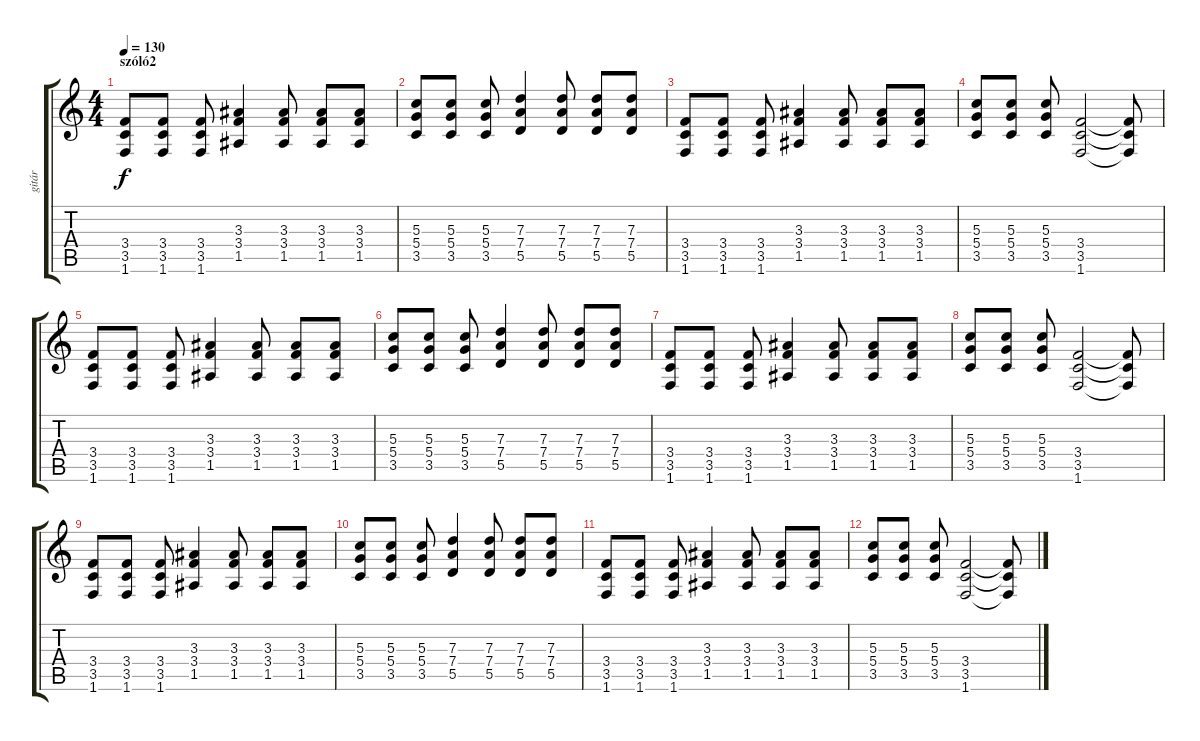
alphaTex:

\track ("gitár" "gitár") {instrument distortionguitar}
\staff {score tabs}
\tuning (E4 B3 G3 D3 A2 E2) {hide}
\ts (4 4)
\section ("" "szóló2")
\tempo 130
\clef g2
\ks c
(3.4 3.5 1.6).8{dy f volume 10} (3.4 3.5 1.6).8 (3.4 3.5 1.6).8 (3.3 3.4 1.5).4 (3.3 3.4 1.5).8 (3.3 3.4 1.5).8 (3.3 3.4 1.5).8 |
(5.3 5.4 3.5).8 (5.3 5.4 3.5).8 (5.3 5.4 3.5).8 (7.3 7.4 5.5).4 (7.3 7.4 5.5).8 (7.3 7.4 5.5).8 (7.3 7.4 5.5).8 |
(3.4 3.5 1.6).8 (3.4 3.5 1.6).8 (3.4 3.5 1.6).8 (3.3 3.4 1.5).4 (3.3 3.4 1.5).8 (3.3 3.4 1.5).8 (3.3 3.4 1.5).8 |
(5.3 5.4 3.5).8 (5.3 5.4 3.5).8 (5.3 5.4 3.5).8 (3.4 3.5 1.6).2 (3.4{t} 3.5{t} 1.6{t}).8 |
(3.4 3.5 1.6).8 (3.4 3.5 1.6).8 (3.4 3.5 1.6).8 (3.3 3.4 1.5).4 (3.3 3.4 1.5).8 (3.3 3.4 1.5).8 (3.3 3.4 1.5).8 |
(5.3 5.4 3.5).8 (5.3 5.4 3.5).8 (5.3 5.4 3.5).8 (7.3 7.4 5.5).4 (7.3 7.4 5.5).8 (7.3 7.4 5.5).8 (7.3 7.4 5.5).8 |
(3.4 3.5 1.6).8 (3.4 3.5 1.6).8 (3.4 3.5 1.6).8 (3.3 3.4 1.5).4 (3.3 3.4 1.5).8 (3.3 3.4 1.5).8 (3.3 3.4 1.5).8 |
(5.3 5.4 3.5).8 (5.3 5.4 3.5).8 (5.3 5.4 3.5).8 (3.4 3.5 1.6).2 (3.4{t} 3.5{t} 1.6{t}).8 |
(3.4 3.5 1.6).8 (3.4 3.5 1.6).8 (3.4 3.5 1.6).8 (3.3 3.4 1.5).4 (3.3 3.4 1.5).8 (3.3 3.4 1.5).8 (3.3 3.4 1.5).8 |
(5.3 5.4 3.5).8 (5.3 5.4 3.5).8 (5.3 5.4 3.5).8 (7.3 7.4 5.5).4 (7.3 7.4 5.5).8 (7.3 7.4 5.5).8 (7.3 7.4 5.5).8 |
(3.4 3.5 1.6).8 (3.4 3.5 1.6).8 (3.4 3.5 1.6).8 (3.3 3.4 1.5).4 (3.3 3.4 1.5).8 (3.3 3.4 1.5).8 (3.3 3.4 1.5).8 |
(5.3 5.4 3.5).8 (5.3 5.4 3.5).8 (5.3 5.4 3.5).8 (3.4 3.5 1.6).2 (3.4{t} 3.5{t} 1.6{t}).8
